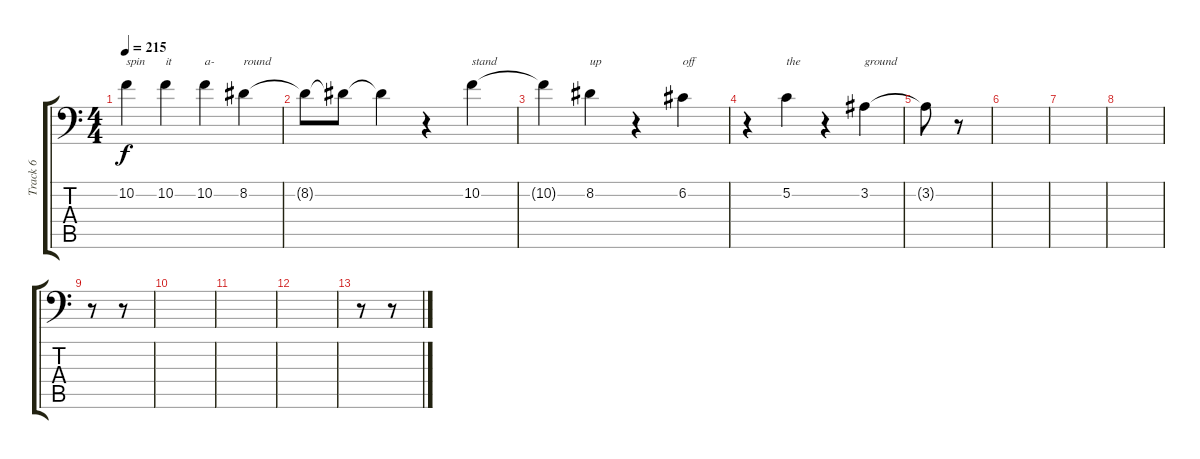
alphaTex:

\track ("Track 6" "Track 6") {instrument bassoon}
\staff {score tabs}
\tuning (C4 G3 Eb3 Bb2 F2 Bb1) {hide}
\ts (4 4)
\tempo 215
\clef f4
\ks c
10.2.4{txt "spin" dy f} 10.2.4{txt "it"} 10.2.4{txt "a-"} 8.2.4{txt "round"} |
8.2{t}.8 8.2{t}.8 8.2{t}.4 r.4 10.2.4{txt "stand"} |
10.2{t}.4 8.2.4{txt "up"} r.4 6.2.4{txt "off"} |
r.4 5.2.4{txt "the"} r.4 3.2.4{txt "ground"} |
3.2{t}.8 r.8 |
|
|
|
r.8 r.8 |
|
|
|
r.8 r.8
